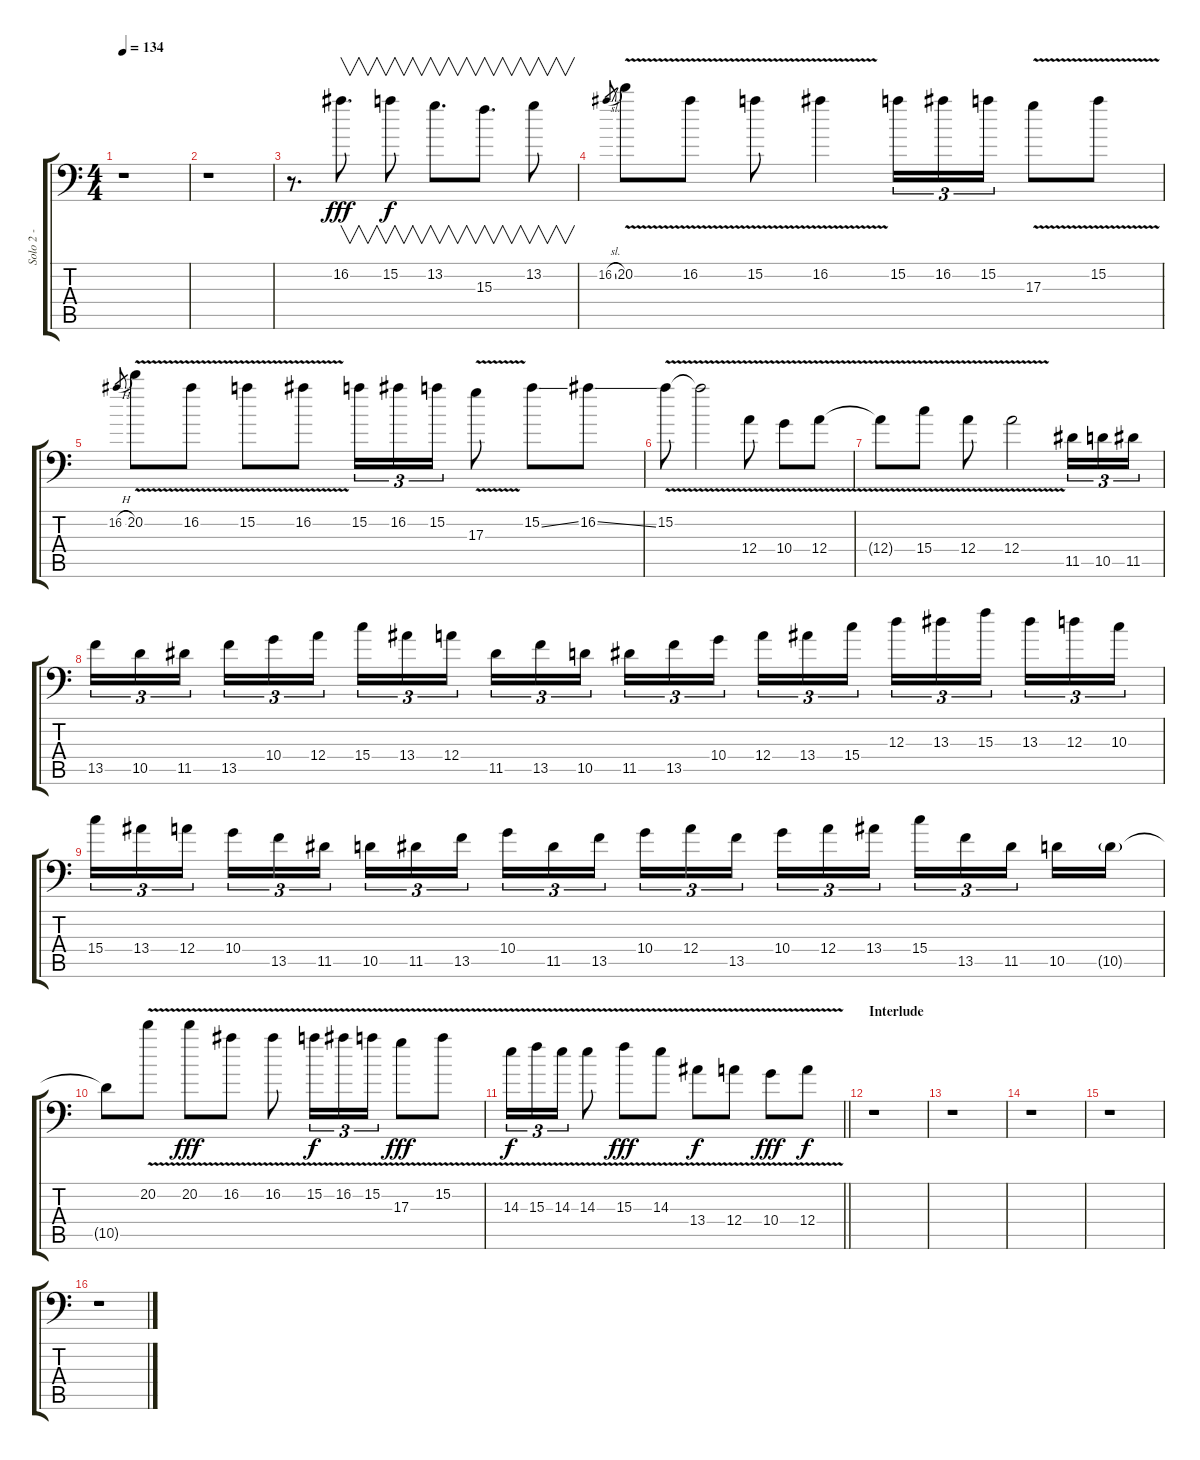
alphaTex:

\track ("Solo 2 -  James" "Solo 2 -  ") {instrument overdrivenguitar}
\staff {score tabs}
\tuning (B3 Gb3 D3 A2 E2 A1) {hide}
\ts (4 4)
\tempo 134
\clef f4
\ks c
r.1{dy fff} |
r.1 |
r.8{d} 16.2.8{v d} 15.2.8{v dy f} 13.2.8{v d} 15.3.8{v d} 13.2.8{v} |
16.2{sl}.8{gr} 20.2{v}.8 16.2{v}.8 15.2{v}.8 16.2{v}.4 15.2.16{tu (3 2)} 16.2.16{tu (3 2)} 15.2.16{tu (3 2)} 17.3{v}.8 15.2{v}.8 |
16.2{h}.8{gr} 20.2{v}.8 16.2{v}.8 15.2{v}.8 16.2{v}.8 15.2.16{tu (3 2)} 16.2.16{tu (3 2)} 15.2.16{tu (3 2)} 17.3{v}.8 15.2{ss}.8 16.2{ss}.8 |
15.2{v}.8 15.2{t}.2 12.4{v}.8 10.4{v}.8 12.4{v}.8 |
12.4{t}.8 15.4{v}.8 12.4{v}.8 12.4{v}.2 11.5.16{tu (3 2)} 10.5.16{tu (3 2)} 11.5.16{tu (3 2)} |
13.5.16{tu (3 2)} 10.5.16{tu (3 2)} 11.5.16{tu (3 2) beam splitsecondary} 13.5.16{tu (3 2)} 10.4.16{tu (3 2)} 12.4.16{tu (3 2)} 15.4.16{tu (3 2)} 13.4.16{tu (3 2)} 12.4.16{tu (3 2) beam splitsecondary} 11.5.16{tu (3 2)} 13.5.16{tu (3 2)} 10.5.16{tu (3 2)} 11.5.16{tu (3 2)} 13.5.16{tu (3 2)} 10.4.16{tu (3 2) beam splitsecondary} 12.4.16{tu (3 2)} 13.4.16{tu (3 2)} 15.4.16{tu (3 2)} 12.3.16{tu (3 2)} 13.3.16{tu (3 2)} 15.3.16{tu (3 2) beam splitsecondary} 13.3.16{tu (3 2)} 12.3.16{tu (3 2)} 10.3.16{tu (3 2)} |
15.4.16{tu (3 2)} 13.4.16{tu (3 2)} 12.4.16{tu (3 2) beam splitsecondary} 10.4.16{tu (3 2)} 13.5.16{tu (3 2)} 11.5.16{tu (3 2)} 10.5.16{tu (3 2)} 11.5.16{tu (3 2)} 13.5.16{tu (3 2) beam splitsecondary} 10.4.16{tu (3 2)} 11.5.16{tu (3 2)} 13.5.16{tu (3 2)} 10.4.16{tu (3 2)} 12.4.16{tu (3 2)} 13.5.16{tu (3 2) beam splitsecondary} 10.4.16{tu (3 2)} 12.4.16{tu (3 2)} 13.4.16{tu (3 2)} 15.4.16{tu (3 2)} 13.5.16{tu (3 2)} 11.5.16{tu (3 2) beam splitsecondary} 10.5.16 10.5{g}.16 |
10.5{t}.8 20.2{v}.8 20.2{v}.8{dy fff} 16.2{v}.8 16.2{v}.8 15.2{v}.16{tu (3 2) dy f} 16.2{v}.16{tu (3 2)} 15.2{v}.16{tu (3 2)} 17.3{v}.8{dy fff} 15.2{v}.8 |
\barLineRight lightlight
14.3{v}.16{tu (3 2) dy f} 15.3{v}.16{tu (3 2)} 14.3{v}.16{tu (3 2)} 14.3{v}.8 15.3{v}.8{dy fff} 14.3{v}.8 13.4{v}.8{dy f} 12.4{v}.8 10.4{v}.8{dy fff} 12.4{v}.8{dy f} |
\section ("" "Interlude")
r.1 |
r.1 |
r.1 |
r.1 |
r.1
